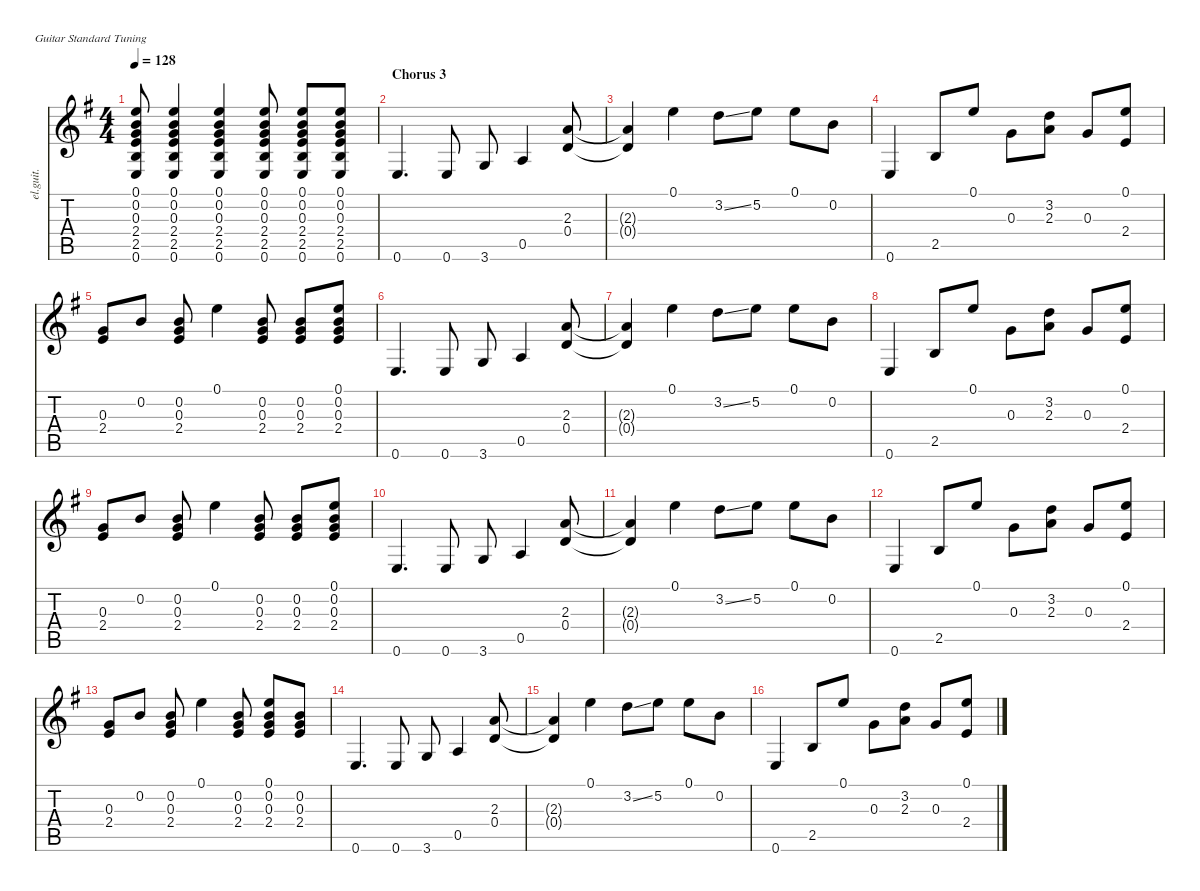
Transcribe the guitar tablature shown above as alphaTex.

\defaultSystemsLayout 4
\hideDynamics
\bracketExtendMode nobrackets
\otherSystemsTrackNameOrientation horizontal
\track ("Gtrs 1,2,3 comb." "el.guit.") {defaultSystemsLayout 8 mute instrument electricguitarclean}
\staff {score tabs}
\tuning (E4 B3 G3 D3 A2 E2)
\ts (4 4)
\tempo 128
\clef g2
\ks eminor
(0.1{t acc forcenatural} 0.2{t acc forcenatural} 0.3{t acc forcenatural} 2.4{t acc forcenatural} 2.5{t acc forcenatural} 0.6{t acc forcenatural}).8{dy f beam Up} (0.1{acc forcenatural} 0.2{acc forcenatural} 0.3{acc forcenatural} 2.4{acc forcenatural} 2.5{acc forcenatural} 0.6{acc forcenatural}).4{beam Up} (0.1{acc forcenatural} 0.2{acc forcenatural} 0.3{acc forcenatural} 2.4{acc forcenatural} 2.5{acc forcenatural} 0.6{acc forcenatural}).4{beam Up} (0.1{acc forcenatural} 0.2{acc forcenatural} 0.3{acc forcenatural} 2.4{acc forcenatural} 2.5{acc forcenatural} 0.6{acc forcenatural}).8{beam Up} (0.1{acc forcenatural} 0.2{acc forcenatural} 0.3{acc forcenatural} 2.4{acc forcenatural} 2.5{acc forcenatural} 0.6{acc forcenatural}).8{beam Up} (0.1{acc forcenatural} 0.2{acc forcenatural} 0.3{acc forcenatural} 2.4{acc forcenatural} 2.5{acc forcenatural} 0.6{acc forcenatural}).8{beam Up} |
\section ("" "Chorus 3")
0.6{acc forcenatural}.4{d dy mf instrument electricguitarclean beam Up} 0.6{acc forcenatural}.8{dy f beam Up} 3.6{acc forcenatural}.8{beam Up} 0.5{acc forcenatural}.4{dy mf beam Up} (2.3{acc forcenatural} 0.4{acc forcenatural}).8{dy fff beam Up} |
(0.4{t acc forcenatural} 2.3{t acc forcenatural}).4{dy f beam Up} 0.1{acc forcenatural}.4{dy ff beam Down} 3.2{ss acc forcenatural}.8{dy mf beam Down} 5.2{acc forcenatural}.8{beam Down} 0.1{acc forcenatural}.8{dy f beam Down} 0.2{acc forcenatural}.8{dy mp beam Down} |
0.6{acc forcenatural}.4{dy fff beam Up} 2.5{acc forcenatural}.8{dy mf beam Up} 0.1{acc forcenatural}.8{beam Up} 0.3{acc forcenatural}.8{dy ff beam Down} (2.3{acc forcenatural} 3.2{acc forcenatural}).8{dy f beam Down} 0.3{acc forcenatural}.8{dy mf beam Up} (2.4{acc forcenatural} 0.1{acc forcenatural}).8{beam Up} |
(0.3{acc forcenatural} 2.4{acc forcenatural}).8{beam Up} 0.2{acc forcenatural}.8{beam Up} (0.2{acc forcenatural} 0.3{acc forcenatural} 2.4{acc forcenatural}).8{dy ff beam Up} 0.1{acc forcenatural}.4{beam Down} (0.2{acc forcenatural} 0.3{acc forcenatural} 2.4{acc forcenatural}).8{dy f beam Up} (0.2{acc forcenatural} 0.3{acc forcenatural} 2.4{acc forcenatural}).8{dy mf beam Up} (0.2{acc forcenatural} 0.3{acc forcenatural} 2.4{acc forcenatural} 0.1{acc forcenatural}).8{beam Up} |
0.6{acc forcenatural}.4{d beam Up} 0.6{acc forcenatural}.8{dy f beam Up} 3.6{acc forcenatural}.8{beam Up} 0.5{acc forcenatural}.4{dy mf beam Up} (2.3{acc forcenatural} 0.4{acc forcenatural}).8{dy fff beam Up} |
(0.4{t acc forcenatural} 2.3{t acc forcenatural}).4{dy f beam Up} 0.1{acc forcenatural}.4{dy ff beam Down} 3.2{ss acc forcenatural}.8{dy mf beam Down} 5.2{acc forcenatural}.8{beam Down} 0.1{acc forcenatural}.8{dy f beam Down} 0.2{acc forcenatural}.8{dy mp beam Down} |
0.6{acc forcenatural}.4{dy fff beam Up} 2.5{acc forcenatural}.8{dy mf beam Up} 0.1{acc forcenatural}.8{beam Up} 0.3{acc forcenatural}.8{dy ff beam Down} (2.3{acc forcenatural} 3.2{acc forcenatural}).8{dy f beam Down} 0.3{acc forcenatural}.8{dy mf beam Up} (2.4{acc forcenatural} 0.1{acc forcenatural}).8{beam Up} |
(0.3{acc forcenatural} 2.4{acc forcenatural}).8{beam Up} 0.2{acc forcenatural}.8{beam Up} (0.2{acc forcenatural} 0.3{acc forcenatural} 2.4{acc forcenatural}).8{dy ff beam Up} 0.1{acc forcenatural}.4{beam Down} (0.2{acc forcenatural} 0.3{acc forcenatural} 2.4{acc forcenatural}).8{dy f beam Up} (0.2{acc forcenatural} 0.3{acc forcenatural} 2.4{acc forcenatural}).8{dy mf beam Up} (0.2{acc forcenatural} 0.3{acc forcenatural} 2.4{acc forcenatural} 0.1{acc forcenatural}).8{beam Up} |
0.6{acc forcenatural}.4{d beam Up} 0.6{acc forcenatural}.8{dy f beam Up} 3.6{acc forcenatural}.8{beam Up} 0.5{acc forcenatural}.4{dy mf beam Up} (2.3{acc forcenatural} 0.4{acc forcenatural}).8{dy fff beam Up} |
(0.4{t acc forcenatural} 2.3{t acc forcenatural}).4{dy f beam Up} 0.1{acc forcenatural}.4{dy ff beam Down} 3.2{ss acc forcenatural}.8{dy mf beam Down} 5.2{acc forcenatural}.8{beam Down} 0.1{acc forcenatural}.8{dy f beam Down} 0.2{acc forcenatural}.8{dy mp beam Down} |
0.6{acc forcenatural}.4{dy fff beam Up} 2.5{acc forcenatural}.8{dy mf beam Up} 0.1{acc forcenatural}.8{beam Up} 0.3{acc forcenatural}.8{dy ff beam Down} (2.3{acc forcenatural} 3.2{acc forcenatural}).8{dy f beam Down} 0.3{acc forcenatural}.8{dy mf beam Up} (2.4{acc forcenatural} 0.1{acc forcenatural}).8{beam Up} |
(0.3{acc forcenatural} 2.4{acc forcenatural}).8{beam Up} 0.2{acc forcenatural}.8{beam Up} (0.2{acc forcenatural} 0.3{acc forcenatural} 2.4{acc forcenatural}).8{dy ff beam Up} 0.1{acc forcenatural}.4{beam Down} (0.2{acc forcenatural} 0.3{acc forcenatural} 2.4{acc forcenatural}).8{dy f beam Up} (0.2{acc forcenatural} 0.3{acc forcenatural} 2.4{acc forcenatural} 0.1{acc forcenatural}).8{dy mf beam Up} (0.3{acc forcenatural} 2.4{acc forcenatural} 0.2{acc forcenatural}).8{beam Up} |
0.6{acc forcenatural}.4{d beam Up} 0.6{acc forcenatural}.8{dy f beam Up} 3.6{acc forcenatural}.8{beam Up} 0.5{acc forcenatural}.4{dy mf beam Up} (2.3{acc forcenatural} 0.4{acc forcenatural}).8{dy fff beam Up} |
(0.4{t acc forcenatural} 2.3{t acc forcenatural}).4{dy f beam Up} 0.1{acc forcenatural}.4{dy ff beam Down} 3.2{ss acc forcenatural}.8{dy mf beam Down} 5.2{acc forcenatural}.8{beam Down} 0.1{acc forcenatural}.8{dy f beam Down} 0.2{acc forcenatural}.8{dy mp beam Down} |
0.6{acc forcenatural}.4{dy fff beam Up} 2.5{acc forcenatural}.8{dy mf beam Up} 0.1{acc forcenatural}.8{beam Up} 0.3{acc forcenatural}.8{dy ff beam Down} (2.3{acc forcenatural} 3.2{acc forcenatural}).8{dy f beam Down} 0.3{acc forcenatural}.8{dy mf beam Up} (2.4{acc forcenatural} 0.1{acc forcenatural}).8{beam Up}
